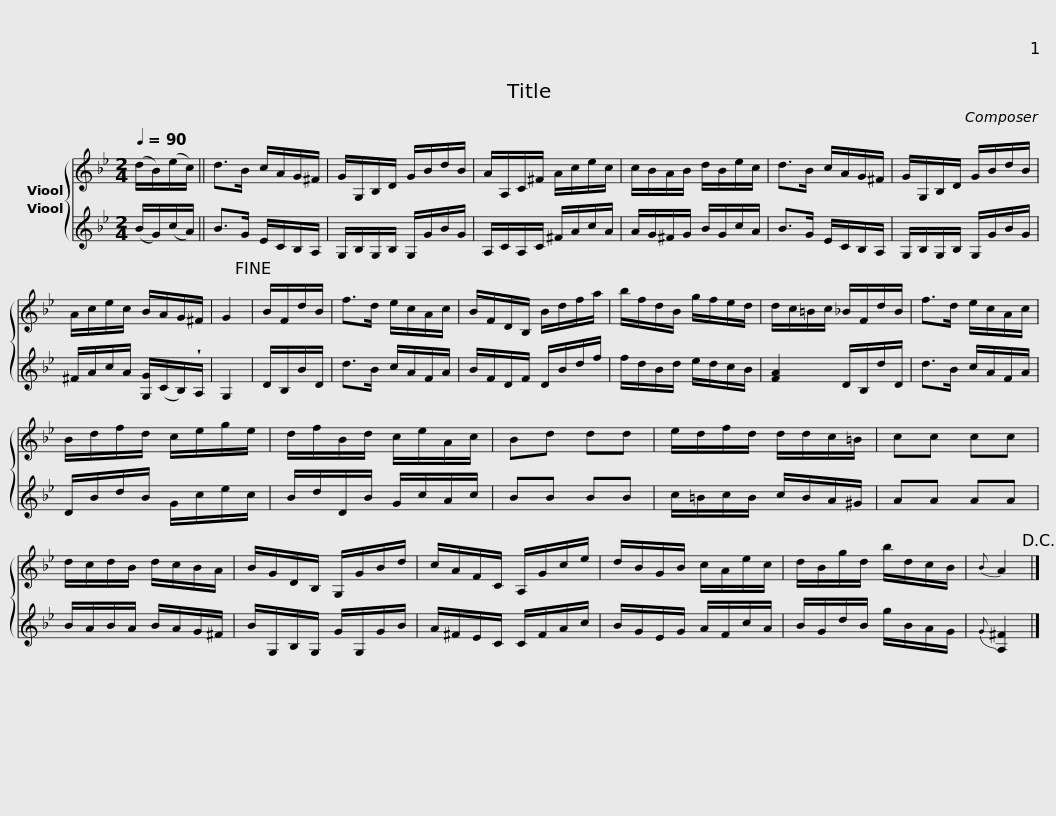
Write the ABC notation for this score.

X:1
%%score { 1 2 }
L:1/8
Q:1/4=90
M:2/4
I:linebreak $
K:Bb
V:1 treble
V:2 treble
V:1
 (d/B/)(e/c/) || d>B c/A/G/^F/ | G/G,/B,/D/ G/B/d/B/ | A/A,/C/^F/ A/c/e/c/ | c/B/A/B/ d/B/e/c/ |$ %5
 d>B c/A/G/^F/ | G/G,/B,/D/ G/B/d/B/ | A/c/e/c/ B/A/G/^F/ | G2!fine! | B/F/d/B/ |$ %10
 f>d e/c/A/c/ | B/F/D/B,/ B/d/f/a/ | b/f/d/B/ g/f/e/d/ | d/c/=B/c/ _B/F/d/B/ |$ f>d e/c/A/c/ | %15
 B/d/f/d/ c/e/g/e/ | d/f/B/d/ c/e/A/c/ | Bd dd |$ e/d/f/d/ d/d/c/=B/ | cc cc | %20
 d/c/d/B/ d/c/B/A/ | B/G/D/B,/ G,/G/B/d/ |$ c/A/F/C/ A,/G/c/e/ | d/B/G/B/ c/A/e/c/ | d/B/g/d/ b/d/c/B/ | %25
{B} A2!D.C.! |] %26
V:2
 (B/G/)(c/A/) || B>G E/C/B,/A,/ | G,/B,/G,/B,/ G,/G/B/G/ | A,/C/A,/C/ ^F/A/c/A/ | A/G/^F/G/ B/G/c/A/ |$ %5
 B>G E/C/B,/A,/ | G,/B,/G,/B,/ G,/G/B/G/ | ^F/A/c/A/ [G,G]/(C/B,/)!wedge!A,/ | G,2 | D/B,/B/D/ |$ %10
 d>B c/A/F/A/ | B/F/D/F/ D/B/d/f/ | f/d/B/d/ e/d/c/B/ | [FA]2 D/B,/d/D/ |$ d>B c/A/F/A/ | %15
 D/B/d/B/ G/c/e/c/ | B/d/D/B/ G/c/A/c/ | BB BB |$ c/=B/c/B/ c/B/A/^G/ | AA AA | %20
 B/A/B/A/ B/A/G/^F/ | B/G,/B,/G,/ G/G,/G/B/ |$ A/^F/E/C/ C/F/A/c/ | B/G/E/G/ A/F/c/A/ | B/G/d/B/ g/B/A/G/ | %25
{G} [A,^F]2 |] %26
